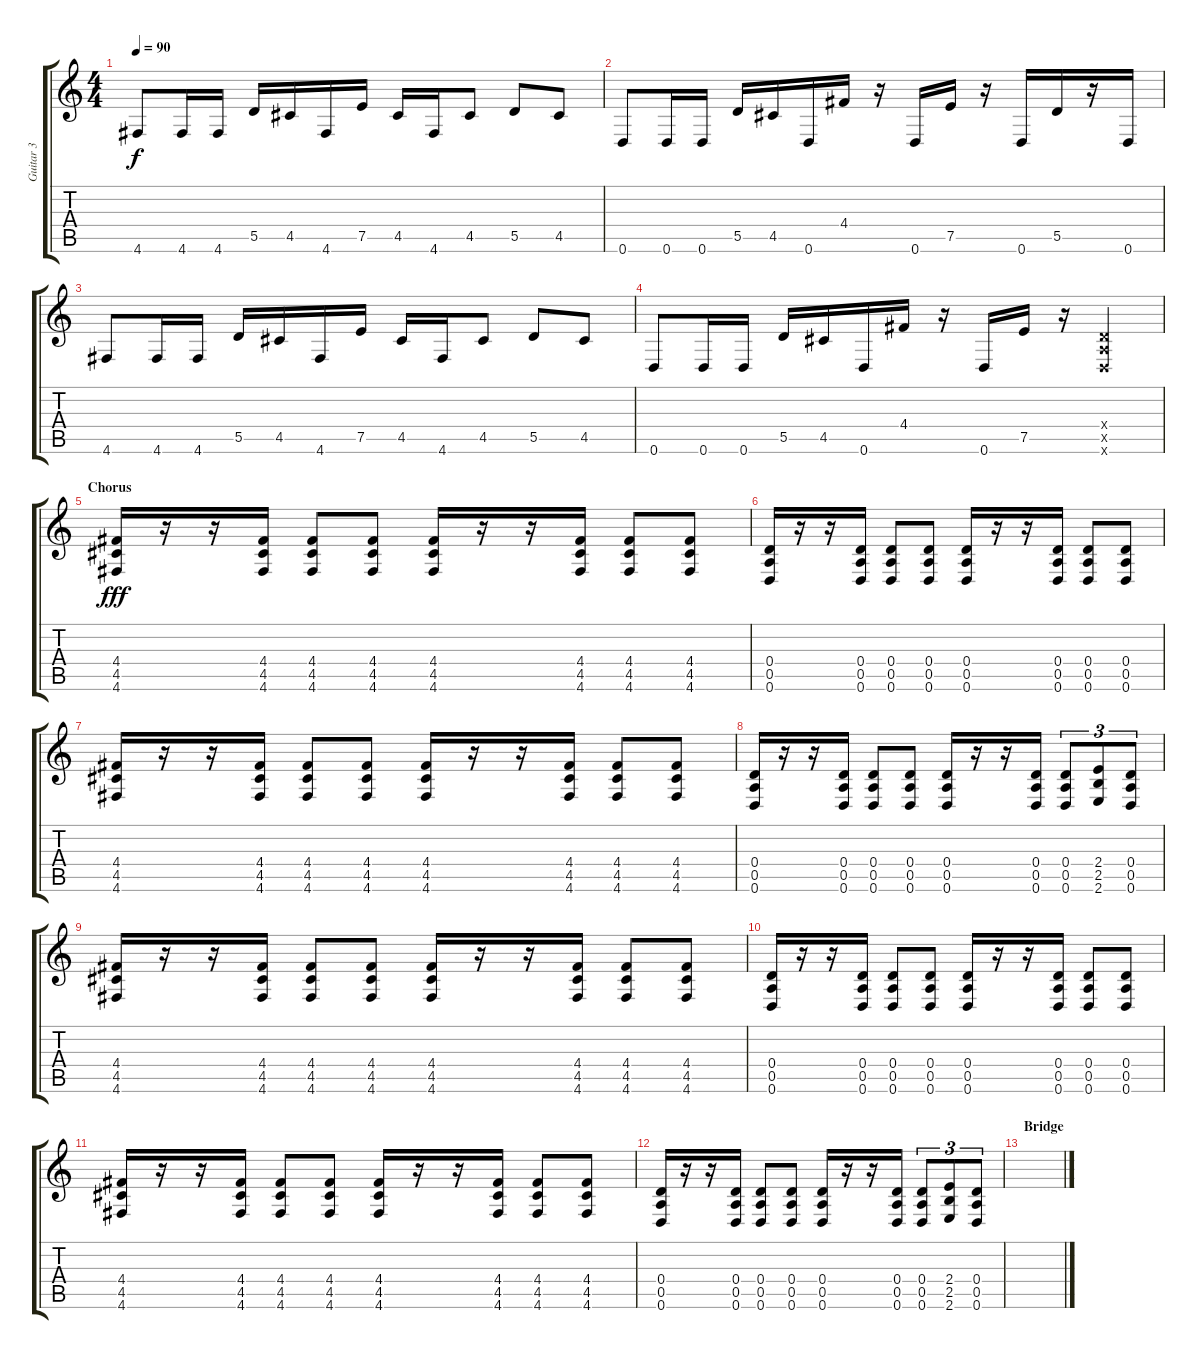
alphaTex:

\track ("Guitar 3" "Guitar 3") {instrument distortionguitar}
\staff {score tabs}
\tuning (E4 B3 G3 D3 A2 D2) {hide}
\ts (4 4)
\tempo 90
\clef g2
\ks c
4.6.8{dy f instrument electricguitarclean} 4.6.16 4.6.16 5.5.16 4.5.16 4.6.16 7.5.16 4.5.16 4.6.16 4.5.8 5.5.8 4.5.8 |
0.6.8{instrument electricguitarclean} 0.6.16 0.6.16 5.5.16 4.5.16 0.6.16 4.4.16 r.16 0.6.16 7.5.16 r.16 0.6.16 5.5.16 r.16 0.6.16 |
4.6.8{instrument electricguitarclean} 4.6.16 4.6.16 5.5.16 4.5.16 4.6.16 7.5.16 4.5.16 4.6.16 4.5.8 5.5.8 4.5.8 |
0.6.8{instrument electricguitarclean} 0.6.16 0.6.16 5.5.16 4.5.16 0.6.16 4.4.16 r.16 0.6.16 7.5.16 r.16 (0.4{x} 0.5{x} 0.6{x}).4{instrument distortionguitar} |
\section ("" "Chorus")
(4.4 4.5 4.6).16{dy fff instrument distortionguitar} r.16 r.16 (4.4 4.5 4.6).16 (4.4 4.5 4.6).8 (4.4 4.5 4.6).8 (4.4 4.5 4.6).16 r.16 r.16 (4.4 4.5 4.6).16 (4.4 4.5 4.6).8 (4.4 4.5 4.6).8 |
(0.4 0.5 0.6).16 r.16 r.16 (0.4 0.5 0.6).16 (0.4 0.5 0.6).8 (0.4 0.5 0.6).8 (0.4 0.5 0.6).16 r.16 r.16 (0.4 0.5 0.6).16 (0.4 0.5 0.6).8 (0.4 0.5 0.6).8 |
(4.4 4.5 4.6).16 r.16 r.16 (4.4 4.5 4.6).16 (4.4 4.5 4.6).8 (4.4 4.5 4.6).8 (4.4 4.5 4.6).16 r.16 r.16 (4.4 4.5 4.6).16 (4.4 4.5 4.6).8 (4.4 4.5 4.6).8 |
(0.4 0.5 0.6).16 r.16 r.16 (0.4 0.5 0.6).16 (0.4 0.5 0.6).8 (0.4 0.5 0.6).8 (0.4 0.5 0.6).16 r.16 r.16 (0.4 0.5 0.6).16 (0.4 0.5 0.6).8{tu (3 2)} (2.4 2.5 2.6).8{tu (3 2)} (0.4 0.5 0.6).8{tu (3 2)} |
(4.4 4.5 4.6).16{instrument distortionguitar} r.16 r.16 (4.4 4.5 4.6).16 (4.4 4.5 4.6).8 (4.4 4.5 4.6).8 (4.4 4.5 4.6).16 r.16 r.16 (4.4 4.5 4.6).16 (4.4 4.5 4.6).8 (4.4 4.5 4.6).8 |
(0.4 0.5 0.6).16 r.16 r.16 (0.4 0.5 0.6).16 (0.4 0.5 0.6).8 (0.4 0.5 0.6).8 (0.4 0.5 0.6).16 r.16 r.16 (0.4 0.5 0.6).16 (0.4 0.5 0.6).8 (0.4 0.5 0.6).8 |
(4.4 4.5 4.6).16 r.16 r.16 (4.4 4.5 4.6).16 (4.4 4.5 4.6).8 (4.4 4.5 4.6).8 (4.4 4.5 4.6).16 r.16 r.16 (4.4 4.5 4.6).16 (4.4 4.5 4.6).8 (4.4 4.5 4.6).8 |
(0.4 0.5 0.6).16 r.16 r.16 (0.4 0.5 0.6).16 (0.4 0.5 0.6).8 (0.4 0.5 0.6).8 (0.4 0.5 0.6).16 r.16 r.16 (0.4 0.5 0.6).16 (0.4 0.5 0.6).8{tu (3 2)} (2.4 2.5 2.6).8{tu (3 2)} (0.4 0.5 0.6).8{tu (3 2)} |
\section ("" "Bridge")
